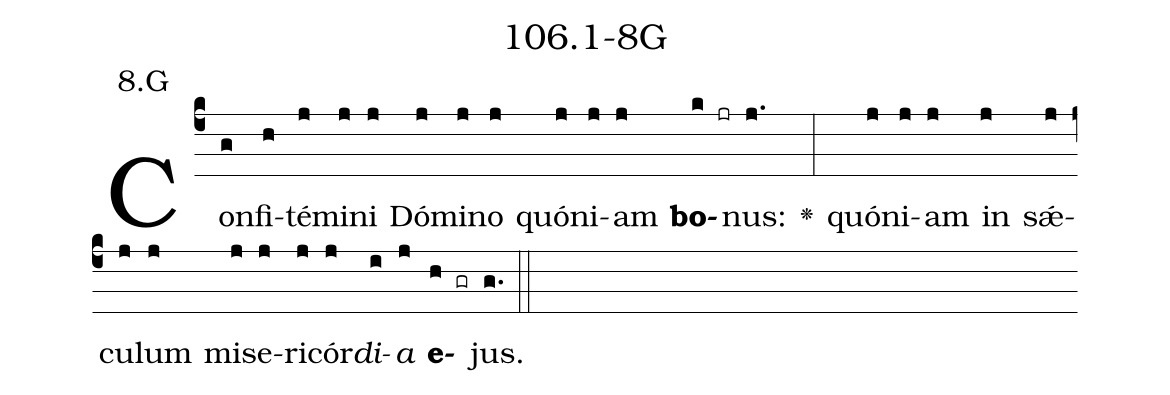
name: 106.1-8G;
annotation: 8.G;
%%
(c4)Con(g)fi(h)té(j)mi(j)ni(j) Dó(j)mi(j)no(j) quón(j)i(j)am(j) <b>bo</b>(k jr)nus:(j.) <v>\greheightstar</v>(:) quón(j)i(j)am(j) in(j) sǽ(j)cu(j)lum(j) mi(j)se(j)ri(j)cór(j)<i>di</i>(i)<i>a</i>(j) <b>e</b>(h gr)jus.(g.) (::)


%E(j) u(j) o(i) u(j) a(h) e.(g.) (::)
